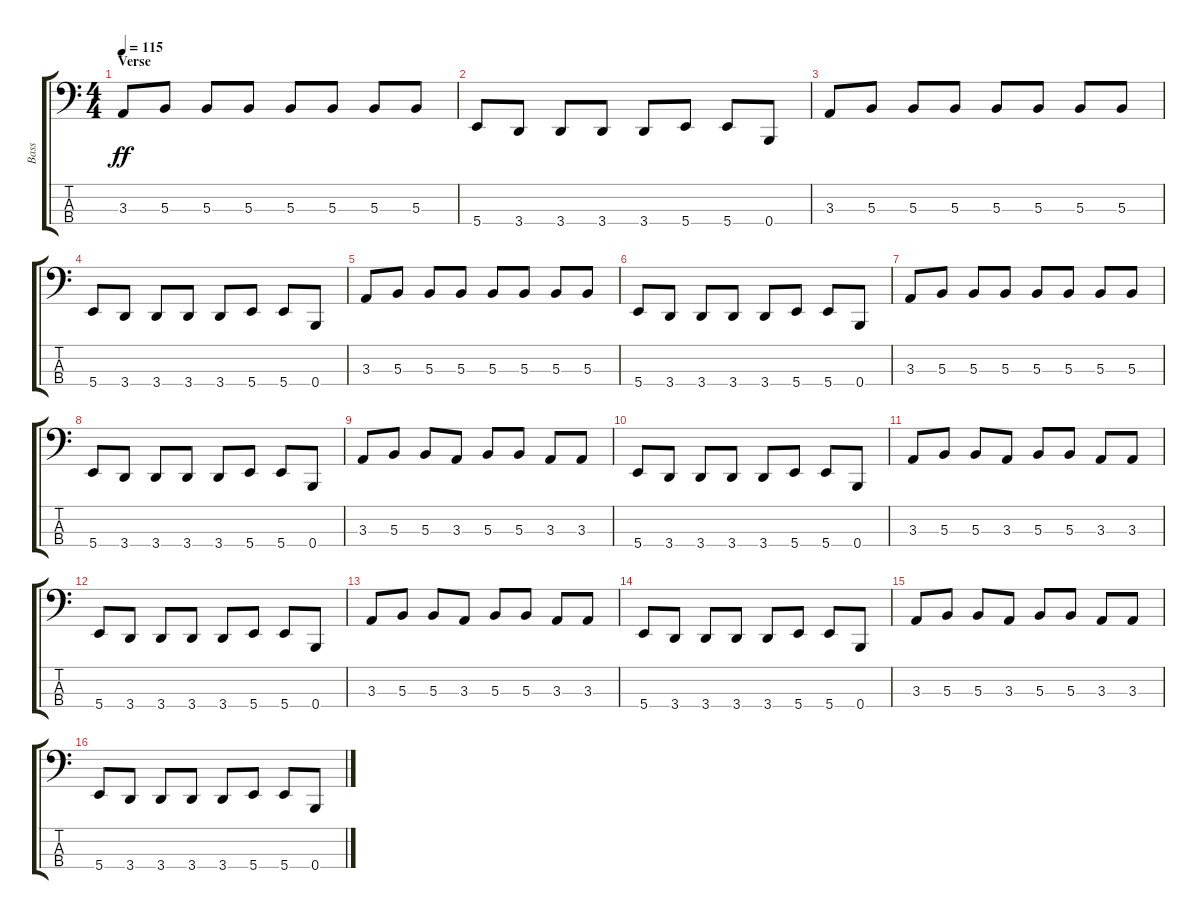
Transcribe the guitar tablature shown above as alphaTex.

\track ("Bass" "Bass") {instrument electricbasspick}
\staff {score tabs}
\tuning (E2 B1 Gb1 B0) {hide}
\ts (4 4)
\section ("" "Verse")
\tempo 115
\clef f4
\ks c
3.3.8{dy ff} 5.3.8 5.3.8 5.3.8 5.3.8 5.3.8 5.3.8 5.3.8 |
5.4.8 3.4.8 3.4.8 3.4.8 3.4.8 5.4.8 5.4.8 0.4.8 |
3.3.8 5.3.8 5.3.8 5.3.8 5.3.8 5.3.8 5.3.8 5.3.8 |
5.4.8 3.4.8 3.4.8 3.4.8 3.4.8 5.4.8 5.4.8 0.4.8 |
3.3.8 5.3.8 5.3.8 5.3.8 5.3.8 5.3.8 5.3.8 5.3.8 |
5.4.8 3.4.8 3.4.8 3.4.8 3.4.8 5.4.8 5.4.8 0.4.8 |
3.3.8 5.3.8 5.3.8 5.3.8 5.3.8 5.3.8 5.3.8 5.3.8 |
5.4.8 3.4.8 3.4.8 3.4.8 3.4.8 5.4.8 5.4.8 0.4.8 |
3.3.8 5.3.8 5.3.8 3.3.8 5.3.8 5.3.8 3.3.8 3.3.8 |
5.4.8 3.4.8 3.4.8 3.4.8 3.4.8 5.4.8 5.4.8 0.4.8 |
3.3.8 5.3.8 5.3.8 3.3.8 5.3.8 5.3.8 3.3.8 3.3.8 |
5.4.8 3.4.8 3.4.8 3.4.8 3.4.8 5.4.8 5.4.8 0.4.8 |
3.3.8 5.3.8 5.3.8 3.3.8 5.3.8 5.3.8 3.3.8 3.3.8 |
5.4.8 3.4.8 3.4.8 3.4.8 3.4.8 5.4.8 5.4.8 0.4.8 |
3.3.8 5.3.8 5.3.8 3.3.8 5.3.8 5.3.8 3.3.8 3.3.8 |
5.4.8 3.4.8 3.4.8 3.4.8 3.4.8 5.4.8 5.4.8 0.4.8
